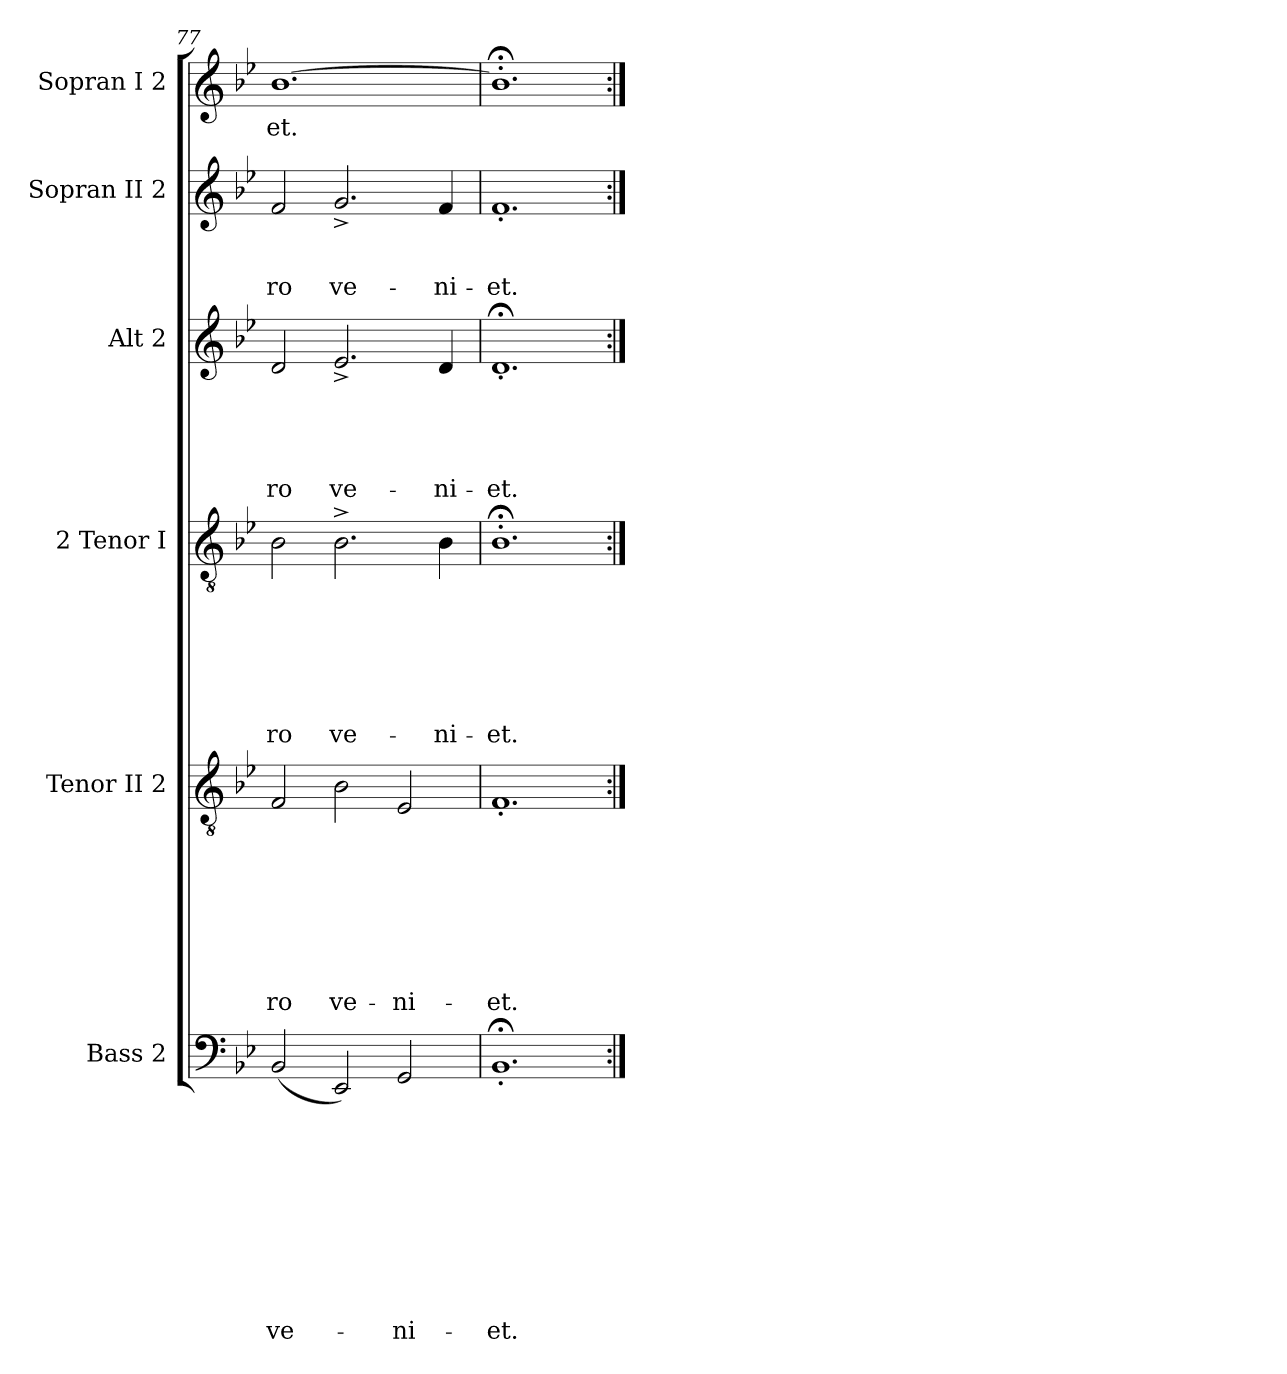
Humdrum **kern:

**kern	**text	**text	**text	**text	**text	**text	**text	**text	**text	**text	**kern	**text	**text	**text	**text	**text	**text	**text	**text	**kern	**text	**text	**text	**text	**text	**text	**text	**kern	**text	**text	**text	**text	**text	**kern	**text	**text	**text	**kern	**text
*part6	*part6	*part6	*part6	*part6	*part6	*part6	*part6	*part6	*part6	*part6	*part5	*part5	*part5	*part5	*part5	*part5	*part5	*part5	*part5	*part4	*part4	*part4	*part4	*part4	*part4	*part4	*part4	*part3	*part3	*part3	*part3	*part3	*part3	*part2	*part2	*part2	*part2	*part1	*part1
*staff6	*staff6	*staff6	*staff6	*staff6	*staff6	*staff6	*staff6	*staff6	*staff6	*staff6	*staff5	*staff5	*staff5	*staff5	*staff5	*staff5	*staff5	*staff5	*staff5	*staff4	*staff4	*staff4	*staff4	*staff4	*staff4	*staff4	*staff4	*staff3	*staff3	*staff3	*staff3	*staff3	*staff3	*staff2	*staff2	*staff2	*staff2	*staff1	*staff1
*I"Bass 2	*	*	*	*	*	*	*	*	*	*	*I"Tenor II 2	*	*	*	*	*	*	*	*	*I"2 Tenor I	*	*	*	*	*	*	*	*I"Alt 2	*	*	*	*	*	*I"Sopran II 2	*	*	*	*I"Sopran I 2	*
*clefF4	*	*	*	*	*	*	*	*	*	*	*clefGv2	*	*	*	*	*	*	*	*	*clefGv2	*	*	*	*	*	*	*	*clefG2	*	*	*	*	*	*clefG2	*	*	*	*clefG2	*
*k[b-e-]	*	*	*	*	*	*	*	*	*	*	*k[b-e-]	*	*	*	*	*	*	*	*	*k[b-e-]	*	*	*	*	*	*	*	*k[b-e-]	*	*	*	*	*	*k[b-e-]	*	*	*	*k[b-e-]	*
*B-:	*	*	*	*	*	*	*	*	*	*	*B-:	*	*	*	*	*	*	*	*	*B-:	*	*	*	*	*	*	*	*B-:	*	*	*	*	*	*B-:	*	*	*	*B-:	*
=77	=77	=77	=77	=77	=77	=77	=77	=77	=77	=77	=77	=77	=77	=77	=77	=77	=77	=77	=77	=77	=77	=77	=77	=77	=77	=77	=77	=77	=77	=77	=77	=77	=77	=77	=77	=77	=77	=77	=77
!	!	!	!	!	!	!	!	!	!	!LO:LY:b	!	!	!	!	!	!	!	!	!LO:LY:b	!	!	!	!	!	!	!	!LO:LY:b	!	!	!	!	!	!LO:LY:b	!	!	!	!LO:LY:b	!	!LO:LY:b
(<2BB-/	.	.	.	.	.	.	.	.	.	ve-	2F/	.	.	.	.	.	.	.	-ro	2B-\	.	.	.	.	.	.	-ro	2d/	.	.	.	.	-ro	2f/	.	.	-ro	[>1.b-	-et.
!	!	!	!	!	!	!	!	!	!	!	!	!	!	!	!	!	!	!	!LO:LY:b	!	!	!	!	!	!	!	!LO:LY:b	!	!	!	!	!	!LO:LY:b	!	!	!	!LO:LY:b	!	!
2EE-/)	.	.	.	.	.	.	.	.	.	.	2B-\	.	.	.	.	.	.	.	ve-	2.B-^>\	.	.	.	.	.	.	ve-	2.e-^</	.	.	.	.	ve-	2.g^</	.	.	ve-	.	.
!	!	!	!	!	!	!	!	!	!	!LO:LY:b	!	!	!	!	!	!	!	!	!LO:LY:b	!	!	!	!	!	!	!	!	!	!	!	!	!	!	!	!	!	!	!	!
2GG/	.	.	.	.	.	.	.	.	.	-ni-	2E-/	.	.	.	.	.	.	.	-ni-	.	.	.	.	.	.	.	.	.	.	.	.	.	.	.	.	.	.	.	.
!	!	!	!	!	!	!	!	!	!	!	!	!	!	!	!	!	!	!	!	!	!	!	!	!	!	!	!LO:LY:b	!	!	!	!	!	!LO:LY:b	!	!	!	!LO:LY:b	!	!
.	.	.	.	.	.	.	.	.	.	.	.	.	.	.	.	.	.	.	.	4B-\	.	.	.	.	.	.	-ni-	4d/	.	.	.	.	-ni-	4f/	.	.	-ni-	.	.
=78	=78	=78	=78	=78	=78	=78	=78	=78	=78	=78	=78	=78	=78	=78	=78	=78	=78	=78	=78	=78	=78	=78	=78	=78	=78	=78	=78	=78	=78	=78	=78	=78	=78	=78	=78	=78	=78	=78	=78
!	!	!	!	!	!	!	!	!	!	!LO:LY:b	!	!	!	!	!	!	!	!	!LO:LY:b	!	!	!	!	!	!	!	!LO:LY:b	!	!	!	!	!	!LO:LY:b	!	!	!	!LO:LY:b	!	!
1.BB-;'<	.	.	.	.	.	.	.	.	.	-et.	1.F'<	.	.	.	.	.	.	.	-et.	1.B-;<'>	.	.	.	.	.	.	-et.	1.d;'<	.	.	.	.	-et.	1.f'<	.	.	-et.	1.b-;<'>]	.
=:|!	=:|!	=:|!	=:|!	=:|!	=:|!	=:|!	=:|!	=:|!	=:|!	=:|!	=:|!	=:|!	=:|!	=:|!	=:|!	=:|!	=:|!	=:|!	=:|!	=:|!	=:|!	=:|!	=:|!	=:|!	=:|!	=:|!	=:|!	=:|!	=:|!	=:|!	=:|!	=:|!	=:|!	=:|!	=:|!	=:|!	=:|!	=:|!	=:|!
*-	*-	*-	*-	*-	*-	*-	*-	*-	*-	*-	*-	*-	*-	*-	*-	*-	*-	*-	*-	*-	*-	*-	*-	*-	*-	*-	*-	*-	*-	*-	*-	*-	*-	*-	*-	*-	*-	*-	*-
